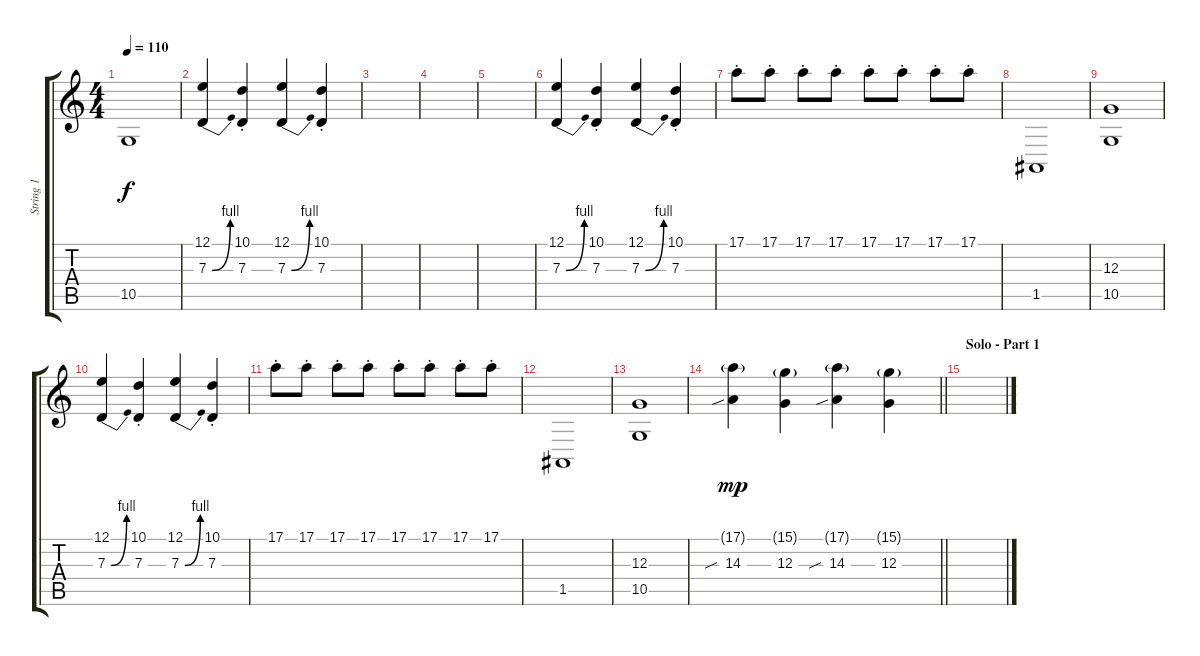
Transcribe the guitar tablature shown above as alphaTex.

\track ("String 1" "String 1") {instrument stringensemble1}
\staff {score tabs}
\tuning (E4 B3 G3 D3 A2 D2) {hide}
\ts (4 4)
\tempo 110
\clef g2
\ks c
10.5.1{dy f} |
(12.1 7.3{be (bend 0 0 60 4)}).4 (10.1 7.3{st}).4 (12.1 7.3{be (bend 0 0 60 4)}).4 (10.1 7.3{st}).4 |
|
|
|
(12.1 7.3{be (bend 0 0 60 4)}).4 (10.1 7.3{st}).4 (12.1 7.3{be (bend 0 0 60 4)}).4 (10.1 7.3{st}).4 |
17.1{st}.8 17.1{st}.8 17.1{st}.8{volume 3} 17.1{st}.8 17.1{st}.8 17.1{st}.8 17.1{st}.8 17.1{st}.8 |
1.5.1 |
(12.3 10.5).1{volume 14} |
(12.1 7.3{be (bend 0 0 60 4)}).4 (10.1 7.3{st}).4 (12.1 7.3{be (bend 0 0 60 4)}).4 (10.1 7.3{st}).4 |
17.1{st}.8 17.1{st}.8 17.1{st}.8{volume 3} 17.1{st}.8 17.1{st}.8 17.1{st}.8 17.1{st}.8 17.1{st}.8 |
1.5.1 |
(12.3 10.5).1{volume 14} |
\barLineRight lightlight
(17.1{g} 14.3{sib}).4{dy mp} (15.1{g} 12.3).4 (17.1{g} 14.3{sib}).4 (15.1{g} 12.3).4 |
\section ("" "Solo - Part 1")
